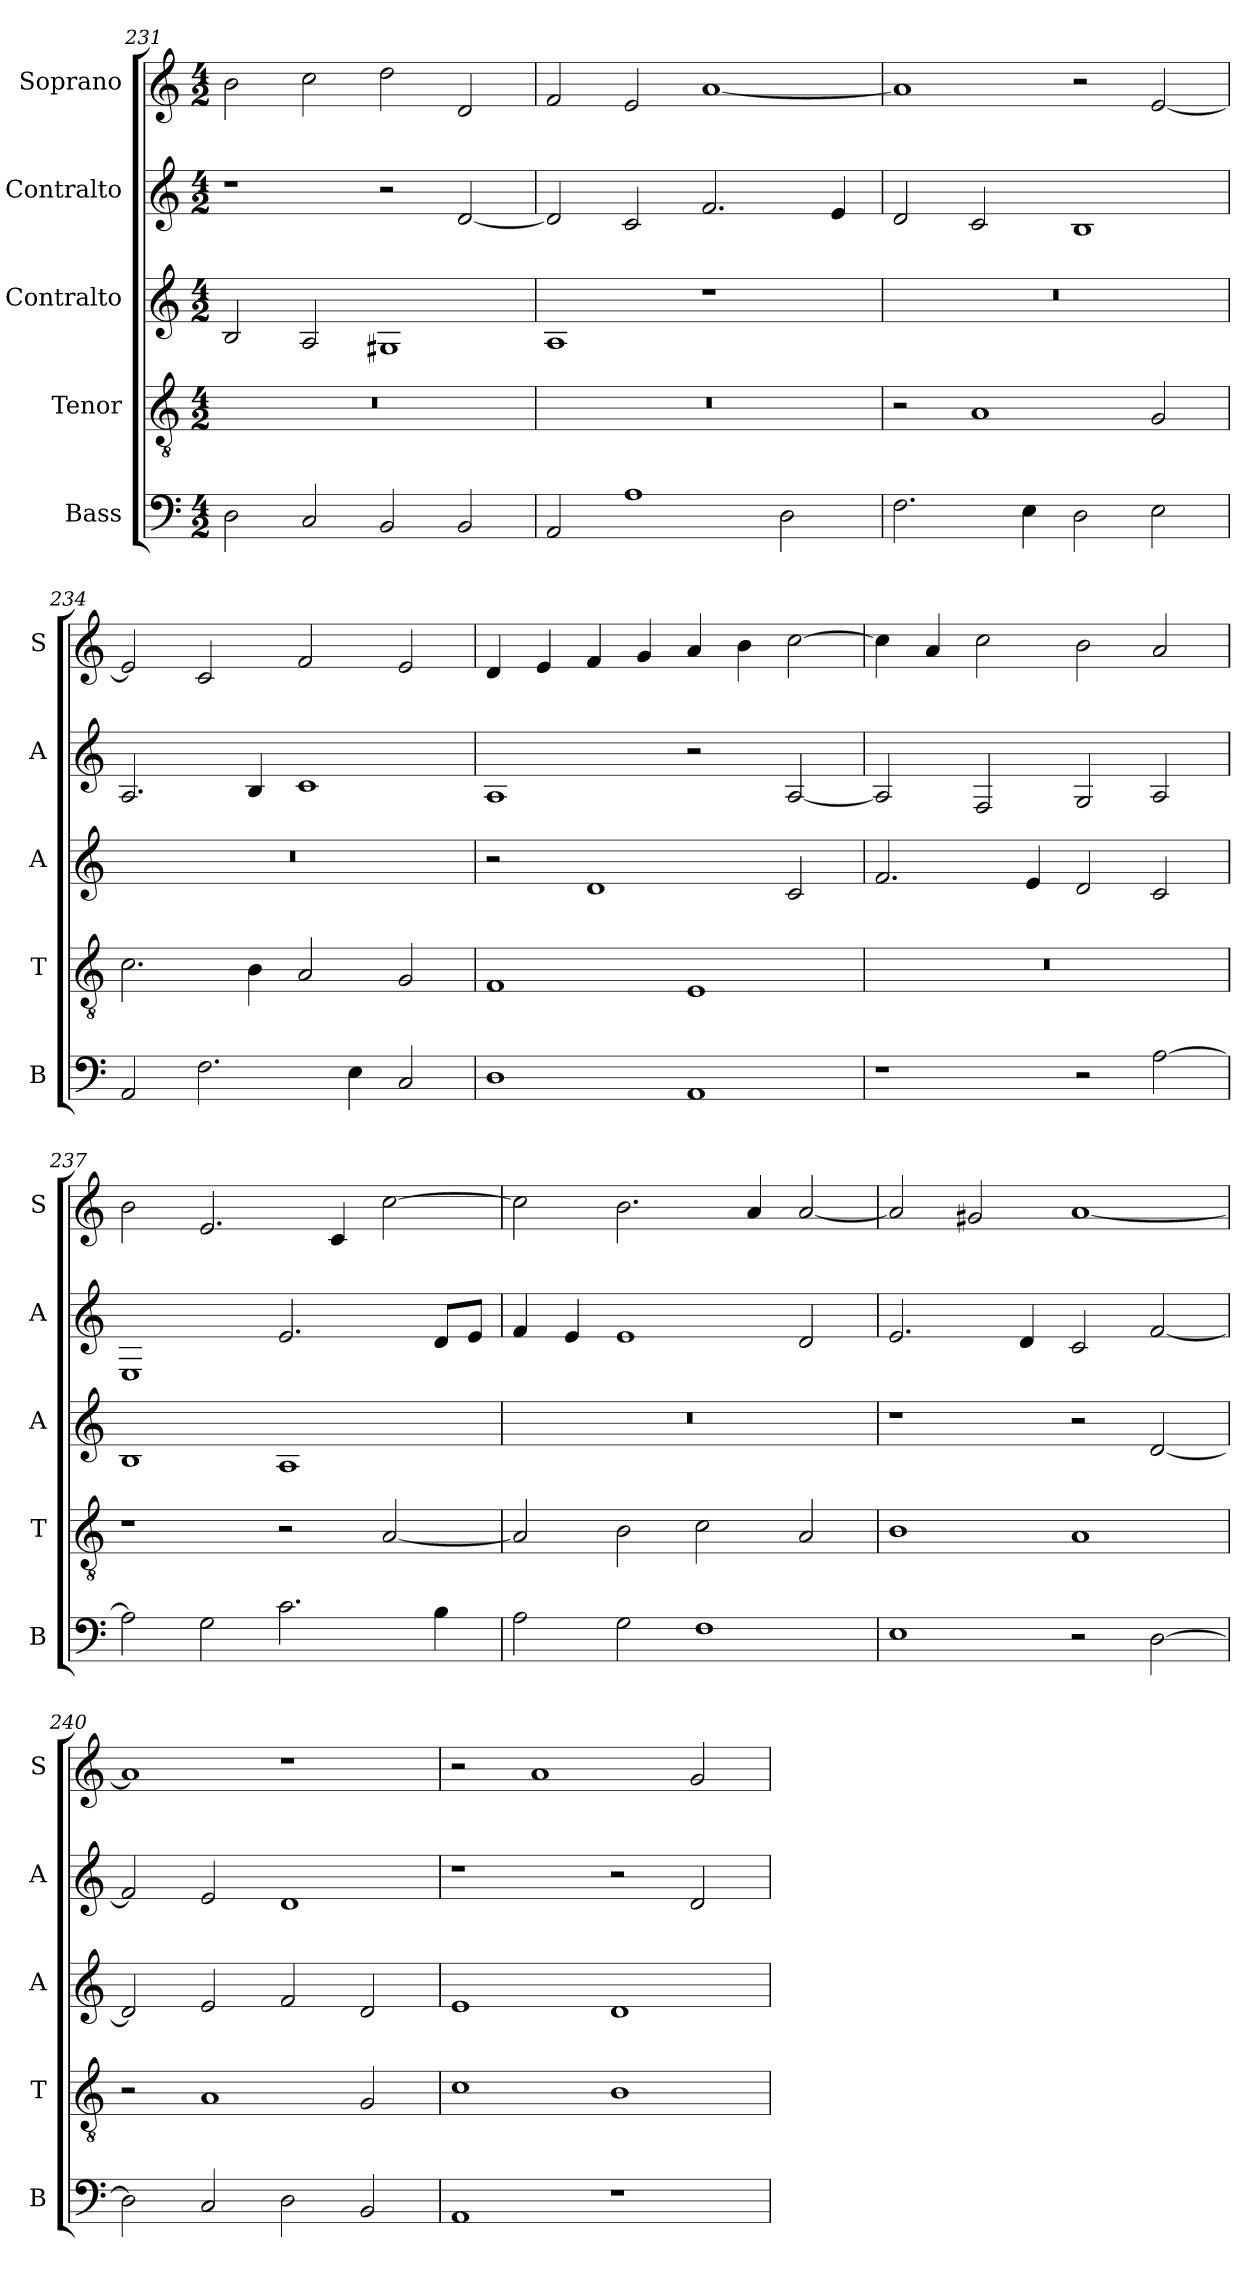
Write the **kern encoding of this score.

**kern	**kern	**kern	**kern	**kern
*part5	*part4	*part3	*part2	*part1
*staff5	*staff4	*staff3	*staff2	*staff1
*I"Bass	*I"Tenor	*I"Contralto	*I"Contralto	*I"Soprano
*I'B	*I'T	*I'A	*I'A	*I'S
*clefF4	*clefGv2	*clefG2	*clefG2	*clefG2
*k[]	*k[]	*k[]	*k[]	*k[]
*E:phr	*E:phr	*E:phr	*E:phr	*E:phr
*M4/2	*M4/2	*M4/2	*M4/2	*M4/2
=231	=231	=231	=231	=231
2D	0r	2B	1r	2b
2C	.	2A	.	2cc
2BB	.	1G#X	2r	2dd
2BB	.	.	[2d	2d
=232	=232	=232	=232	=232
2AA	0r	1A	2d]	2f
1A	.	.	2c	2e
.	.	1r	2.f	[1a
2D	.	.	.	.
.	.	.	4e	.
=233	=233	=233	=233	=233
2.F	2r	0r	2d	1a]
.	1A	.	2c	.
4E	.	.	.	.
2D	.	.	1B	2r
2E	2G	.	.	[2e
=234	=234	=234	=234	=234
2AA	2.c	0r	2.A	2e]
2.F	.	.	.	2c
.	4B	.	4B	.
.	2A	.	1c	2f
4E	.	.	.	.
2C	2G	.	.	2e
=235	=235	=235	=235	=235
1D	1F	2r	1A	4d
.	.	.	.	4e
.	.	1d	.	4f
.	.	.	.	4g
1AA	1E	.	2r	4a
.	.	.	.	4b
.	.	2c	[2A	[2cc
=236	=236	=236	=236	=236
1r	0r	2.f	2A]	4cc]
.	.	.	.	4a
.	.	.	2F	2cc
.	.	4e	.	.
2r	.	2d	2G	2b
[2A	.	2c	2A	2a
=237	=237	=237	=237	=237
2A]	1r	1B	1E	2b
2G	.	.	.	2.e
2.c	2r	1A	2.e	.
.	.	.	.	4c
.	[2A	.	.	[2cc
4B	.	.	8d/L	.
.	.	.	8e/J	.
=238	=238	=238	=238	=238
2A	2A]	0r	4f	2cc]
.	.	.	4e	.
2G	2B	.	1e	2.b
1F	2c	.	.	.
.	.	.	.	4a
.	2A	.	2d	[2a
=239	=239	=239	=239	=239
1E	1B	1r	2.e	2a]
.	.	.	.	2g#X
.	.	.	4d	.
2r	1A	2r	2c	[1a
[2D	.	[2d	[2f	.
=240	=240	=240	=240	=240
2D]	2r	2d]	2f]	1a]
2C	1A	2e	2e	.
2D	.	2f	1d	1r
2BB	2G	2d	.	.
=241	=241	=241	=241	=241
1AA	1c	1e	1r	2r
.	.	.	.	1a
1r	1B	1d	2r	.
.	.	.	2d	2g
=	=	=	=	=
*-	*-	*-	*-	*-
